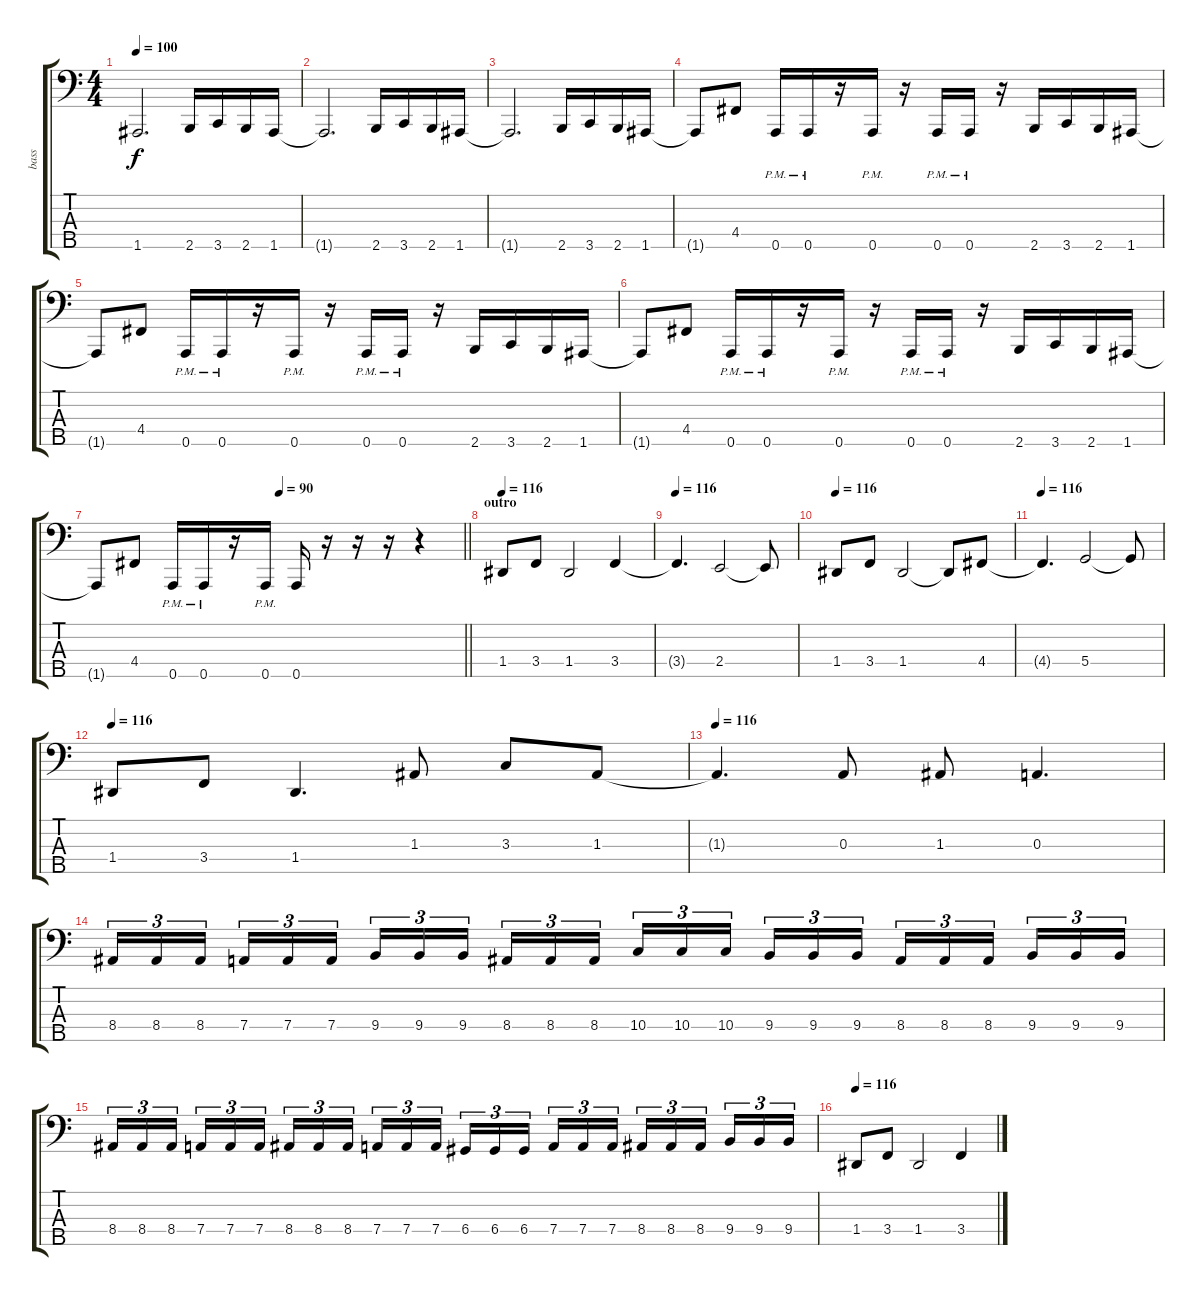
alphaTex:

\track ("bass" "bass") {instrument electricbasspick}
\staff {score tabs}
\tuning (G2 D2 A1 D1 A0) {hide}
\ts (4 4)
\tempo 100
\clef f4
\ks c
1.5{t}.2{d dy f} 2.5.16 3.5.16 2.5.16 1.5.16 |
1.5{t}.2{d} 2.5.16 3.5.16 2.5.16 1.5.16 |
1.5{t}.2{d} 2.5.16 3.5.16 2.5.16 1.5.16 |
1.5{t}.8 4.4.8 0.5{pm}.16 0.5{pm}.16 r.16 0.5{pm}.16 r.16 0.5{pm}.16 0.5{pm}.16 r.16 2.5.16 3.5.16 2.5.16 1.5.16 |
1.5{t}.8 4.4.8 0.5{pm}.16 0.5{pm}.16 r.16 0.5{pm}.16 r.16 0.5{pm}.16 0.5{pm}.16 r.16 2.5.16 3.5.16 2.5.16 1.5.16 |
1.5{t}.8 4.4.8 0.5{pm}.16 0.5{pm}.16 r.16 0.5{pm}.16 r.16 0.5{pm}.16 0.5{pm}.16 r.16 2.5.16 3.5.16 2.5.16 1.5.16 |
\tempo (90 0.5)
\barLineRight lightlight
1.5{t}.8 4.4.8 0.5{pm}.16 0.5{pm}.16 r.16 0.5{pm}.16 0.5.16 r.16 r.16 r.16 r.4 |
\section ("" "outro")
\tempo 116
1.4.8 3.4.8 1.4.2 3.4.4 |
\tempo 116
3.4{t}.4{d} 2.4.2 2.4{t}.8 |
\tempo 116
1.4.8 3.4.8 1.4.2 1.4{t}.8 4.4.8 |
\tempo 116
4.4{t}.4{d} 5.4.2 5.4{t}.8 |
\tempo 116
1.4.8 3.4.8 1.4.4{d} 1.3.8 3.3.8 1.3.8 |
\tempo 116
1.3{t}.4{d} 0.3.8 1.3.8 0.3.4{d} |
8.4.16{tu (3 2)} 8.4.16{tu (3 2)} 8.4.16{tu (3 2) beam splitsecondary} 7.4.16{tu (3 2)} 7.4.16{tu (3 2)} 7.4.16{tu (3 2)} 9.4.16{tu (3 2)} 9.4.16{tu (3 2)} 9.4.16{tu (3 2) beam splitsecondary} 8.4.16{tu (3 2)} 8.4.16{tu (3 2)} 8.4.16{tu (3 2)} 10.4.16{tu (3 2)} 10.4.16{tu (3 2)} 10.4.16{tu (3 2) beam splitsecondary} 9.4.16{tu (3 2)} 9.4.16{tu (3 2)} 9.4.16{tu (3 2)} 8.4.16{tu (3 2)} 8.4.16{tu (3 2)} 8.4.16{tu (3 2) beam splitsecondary} 9.4.16{tu (3 2)} 9.4.16{tu (3 2)} 9.4.16{tu (3 2)} |
8.4.16{tu (3 2)} 8.4.16{tu (3 2)} 8.4.16{tu (3 2) beam splitsecondary} 7.4.16{tu (3 2)} 7.4.16{tu (3 2)} 7.4.16{tu (3 2)} 8.4.16{tu (3 2)} 8.4.16{tu (3 2)} 8.4.16{tu (3 2) beam splitsecondary} 7.4.16{tu (3 2)} 7.4.16{tu (3 2)} 7.4.16{tu (3 2)} 6.4.16{tu (3 2)} 6.4.16{tu (3 2)} 6.4.16{tu (3 2) beam splitsecondary} 7.4.16{tu (3 2)} 7.4.16{tu (3 2)} 7.4.16{tu (3 2)} 8.4.16{tu (3 2)} 8.4.16{tu (3 2)} 8.4.16{tu (3 2) beam splitsecondary} 9.4.16{tu (3 2)} 9.4.16{tu (3 2)} 9.4.16{tu (3 2)} |
\tempo 116
1.4.8 3.4.8 1.4.2 3.4.4
